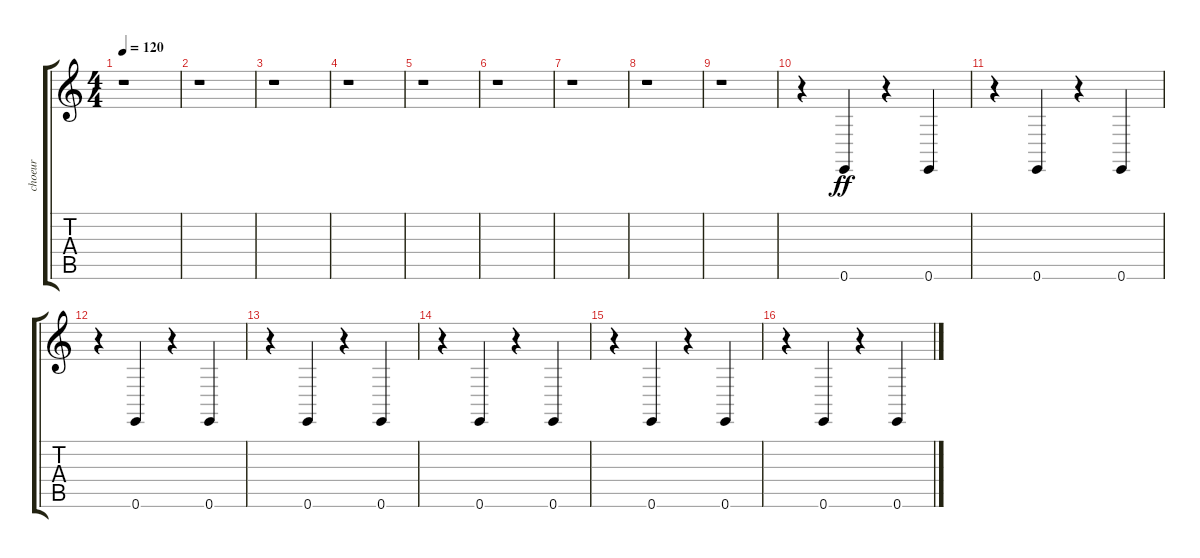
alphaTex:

\track ("choeur" "choeur") {instrument choiraahs}
\staff {score tabs}
\tuning (E4 B3 G3 D3 A2 E2) {hide}
\ts (4 4)
\tempo 120
\clef g2
\ks c
r.1{dy ff} |
r.1 |
r.1 |
r.1 |
r.1 |
r.1 |
r.1 |
r.1 |
r.1 |
r.4 0.6.4 r.4 0.6.4 |
r.4 0.6.4 r.4 0.6.4 |
r.4 0.6.4 r.4 0.6.4 |
r.4 0.6.4 r.4 0.6.4 |
r.4 0.6.4 r.4 0.6.4 |
r.4 0.6.4 r.4 0.6.4 |
r.4 0.6.4 r.4 0.6.4
